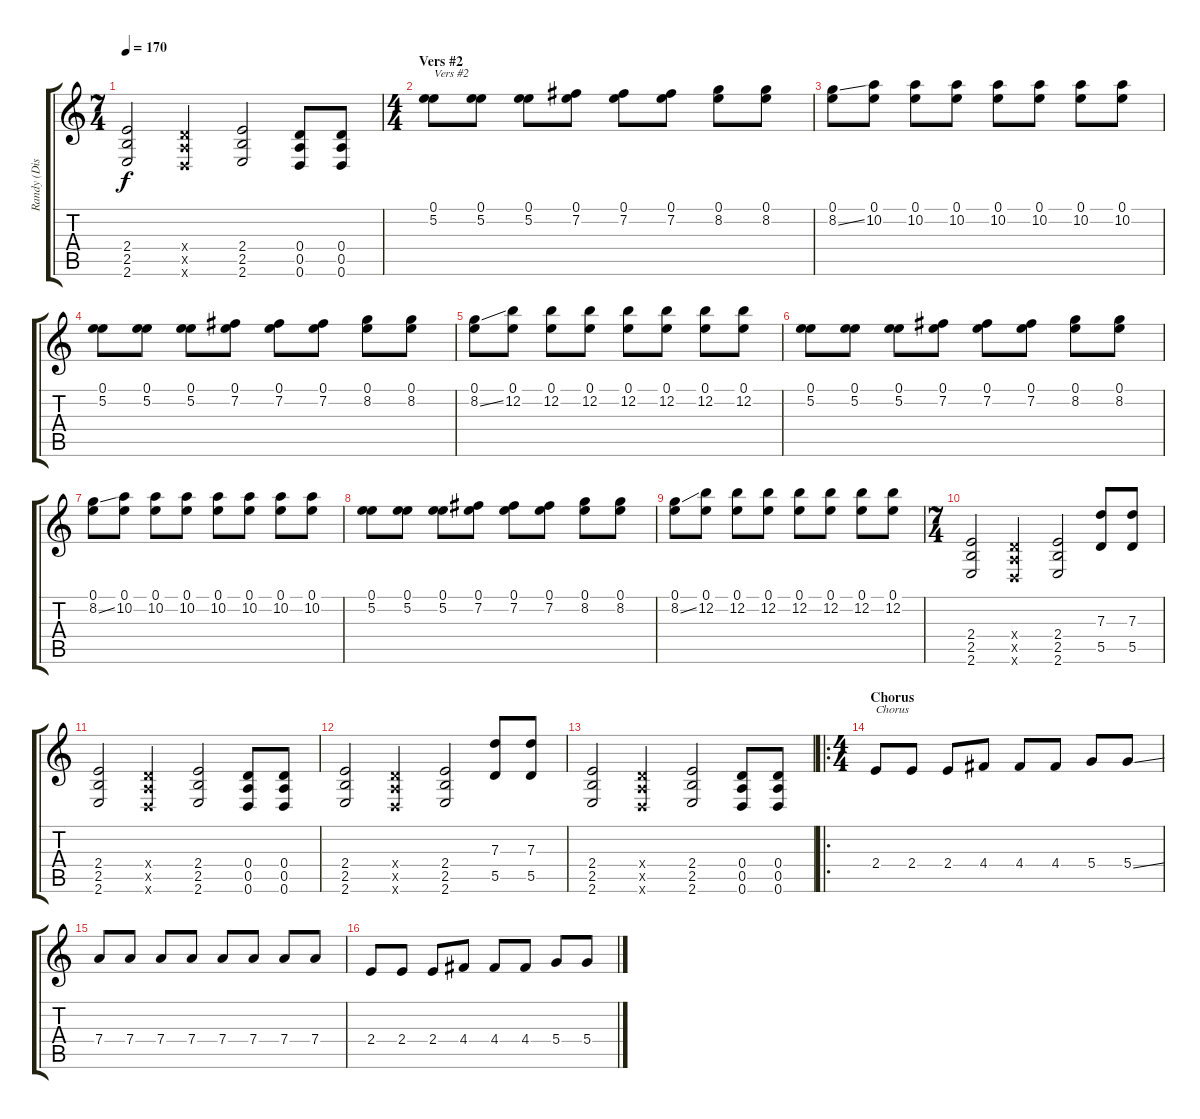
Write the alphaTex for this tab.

\track ("Randy (Distorted Guitar)" "Randy (Dis") {instrument distortionguitar}
\staff {score tabs}
\tuning (E4 B3 G3 D3 A2 D2) {hide}
\ts (7 4)
\tempo 170
\clef g2
\ks c
(2.4 2.5 2.6).2{dy f} (0.4{x} 0.5{x} 0.6{x}).2 (2.4 2.5 2.6).2 (0.4 0.5 0.6).8 (0.4 0.5 0.6).8 |
\ts (4 4)
\section ("" "Vers #2")
(0.1 5.2).8{txt "Vers #2"} (0.1 5.2).8 (0.1 5.2).8 (0.1 7.2).8 (0.1 7.2).8 (0.1 7.2).8 (0.1 8.2).8 (0.1 8.2).8 |
(0.1 8.2{ss}).8 (0.1 10.2).8 (0.1 10.2).8 (0.1 10.2).8 (0.1 10.2).8 (0.1 10.2).8 (0.1 10.2).8 (0.1 10.2).8 |
(0.1 5.2).8 (0.1 5.2).8 (0.1 5.2).8 (0.1 7.2).8 (0.1 7.2).8 (0.1 7.2).8 (0.1 8.2).8 (0.1 8.2).8 |
(0.1 8.2{ss}).8 (0.1 12.2).8 (0.1 12.2).8 (0.1 12.2).8 (0.1 12.2).8 (0.1 12.2).8 (0.1 12.2).8 (0.1 12.2).8 |
(0.1 5.2).8 (0.1 5.2).8 (0.1 5.2).8 (0.1 7.2).8 (0.1 7.2).8 (0.1 7.2).8 (0.1 8.2).8 (0.1 8.2).8 |
(0.1 8.2{ss}).8 (0.1 10.2).8 (0.1 10.2).8 (0.1 10.2).8 (0.1 10.2).8 (0.1 10.2).8 (0.1 10.2).8 (0.1 10.2).8 |
(0.1 5.2).8 (0.1 5.2).8 (0.1 5.2).8 (0.1 7.2).8 (0.1 7.2).8 (0.1 7.2).8 (0.1 8.2).8 (0.1 8.2).8 |
(0.1 8.2{ss}).8 (0.1 12.2).8 (0.1 12.2).8 (0.1 12.2).8 (0.1 12.2).8 (0.1 12.2).8 (0.1 12.2).8 (0.1 12.2).8 |
\ts (7 4)
(2.4 2.5 2.6).2 (0.4{x} 0.5{x} 0.6{x}).2 (2.4 2.5 2.6).2 (7.3 5.5).8 (7.3 5.5).8 |
(2.4 2.5 2.6).2 (0.4{x} 0.5{x} 0.6{x}).2 (2.4 2.5 2.6).2 (0.4 0.5 0.6).8 (0.4 0.5 0.6).8 |
(2.4 2.5 2.6).2 (0.4{x} 0.5{x} 0.6{x}).2 (2.4 2.5 2.6).2 (7.3 5.5).8 (7.3 5.5).8 |
(2.4 2.5 2.6).2 (0.4{x} 0.5{x} 0.6{x}).2 (2.4 2.5 2.6).2 (0.4 0.5 0.6).8 (0.4 0.5 0.6).8 |
\ro
\ts (4 4)
\section ("" "Chorus")
2.4.8{txt "Chorus"} 2.4.8 2.4.8 4.4.8 4.4.8 4.4.8 5.4.8 5.4{ss}.8 |
7.4.8 7.4.8 7.4.8 7.4.8 7.4.8 7.4.8 7.4.8 7.4.8 |
2.4.8 2.4.8 2.4.8 4.4.8 4.4.8 4.4.8 5.4.8 5.4{ss}.8
